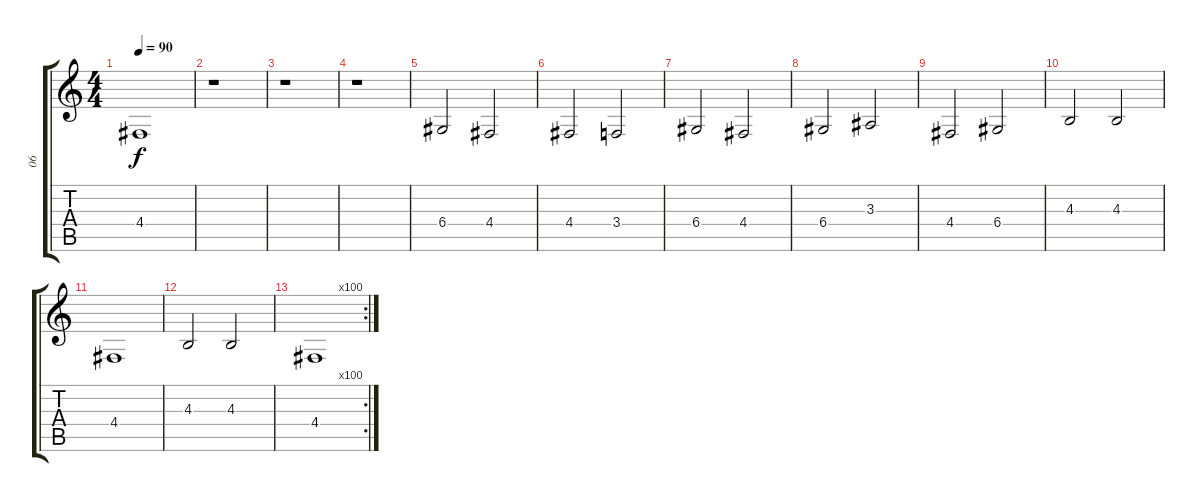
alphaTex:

\track ("06" "06") {instrument stringensemble1}
\staff {score tabs}
\tuning (E4 B3 G3 D3 A2 E2) {hide}
\ts (4 4)
\tempo 90
\clef g2
\ks c
4.4.1{dy f volume 0} |
r.1 |
r.1 |
r.1 |
6.4.2{volume 13} 4.4.2 |
4.4.2 3.4.2 |
6.4.2 4.4.2 |
6.4.2 3.3.2 |
4.4.2 6.4.2 |
4.3.2 4.3.2 |
4.4.1 |
4.3.2 4.3.2 |
\rc 100
4.4.1
